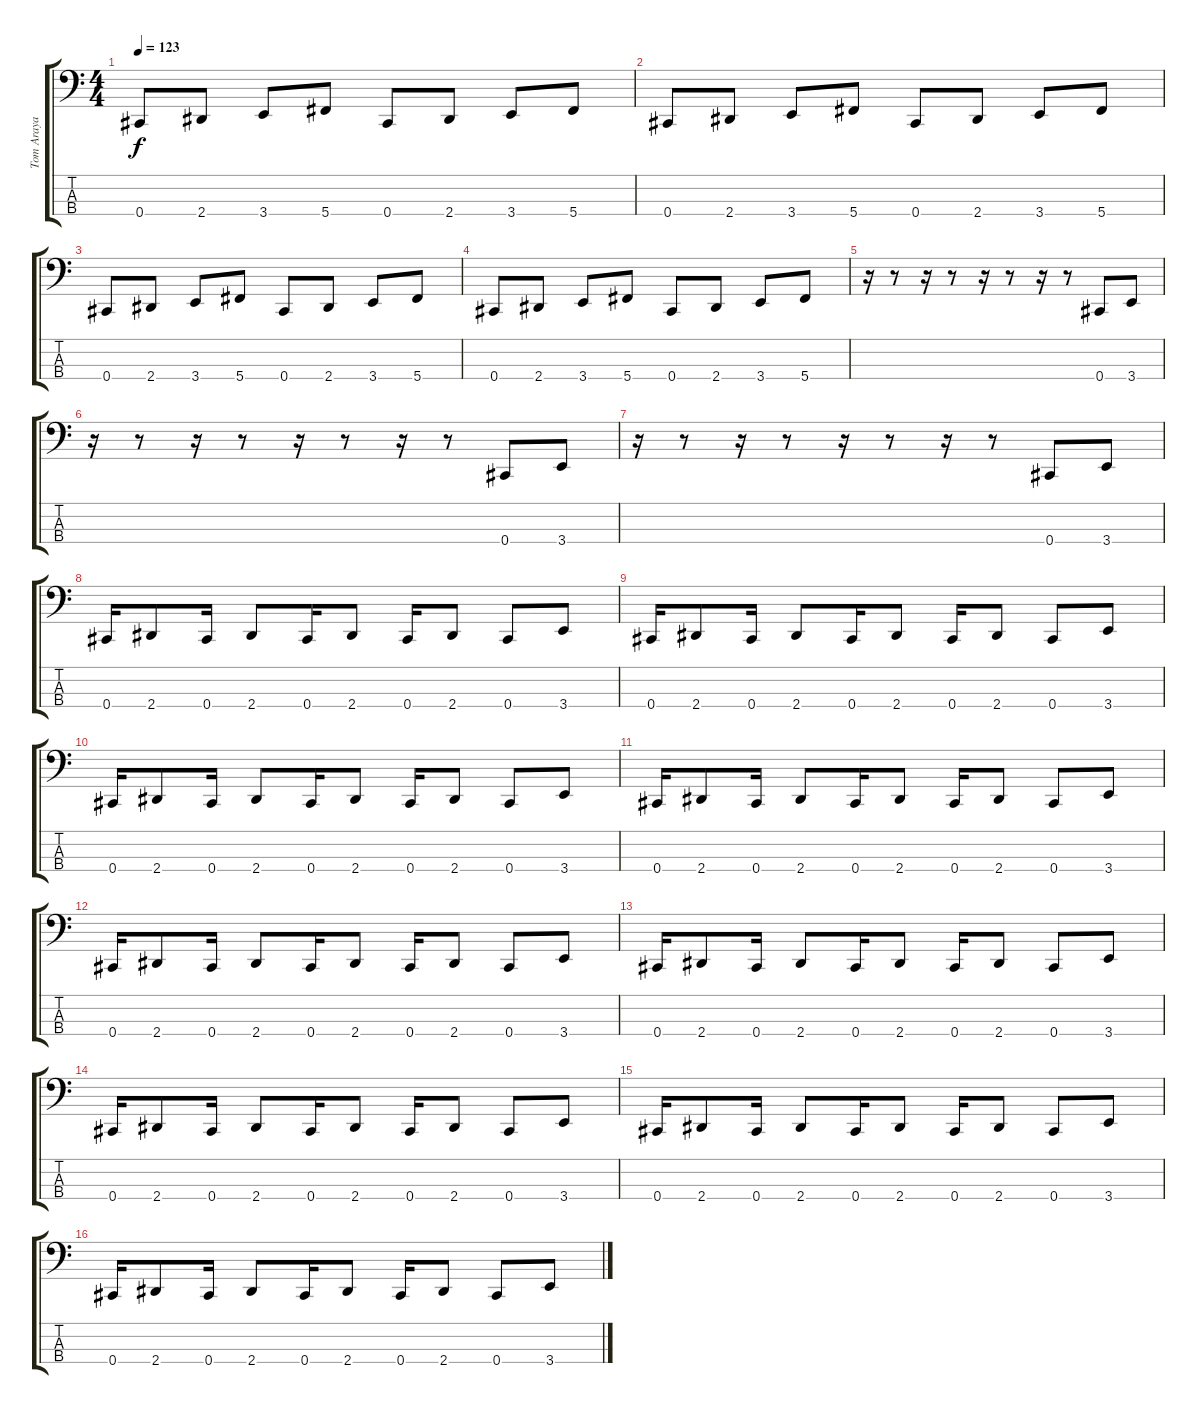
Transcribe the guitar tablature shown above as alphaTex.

\track ("Tom Araya" "Tom Araya") {instrument electricbasspick}
\staff {score tabs}
\tuning (E2 B1 Gb1 Db1) {hide}
\ts (4 4)
\tempo 123
\clef f4
\ks c
0.4.8{dy f} 2.4.8 3.4.8 5.4.8 0.4.8 2.4.8 3.4.8 5.4.8 |
0.4.8 2.4.8 3.4.8 5.4.8 0.4.8 2.4.8 3.4.8 5.4.8 |
0.4.8 2.4.8 3.4.8 5.4.8 0.4.8 2.4.8 3.4.8 5.4.8 |
0.4.8 2.4.8 3.4.8 5.4.8 0.4.8 2.4.8 3.4.8 5.4.8 |
r.16 r.8 r.16 r.8 r.16 r.8 r.16 r.8 0.4.8 3.4.8 |
r.16 r.8 r.16 r.8 r.16 r.8 r.16 r.8 0.4.8 3.4.8 |
r.16 r.8 r.16 r.8 r.16 r.8 r.16 r.8 0.4.8 3.4.8 |
0.4.16 2.4.8 0.4.16 2.4.8 0.4.16 2.4.8 0.4.16 2.4.8 0.4.8 3.4.8 |
0.4.16 2.4.8 0.4.16 2.4.8 0.4.16 2.4.8 0.4.16 2.4.8 0.4.8 3.4.8 |
0.4.16 2.4.8 0.4.16 2.4.8 0.4.16 2.4.8 0.4.16 2.4.8 0.4.8 3.4.8 |
0.4.16 2.4.8 0.4.16 2.4.8 0.4.16 2.4.8 0.4.16 2.4.8 0.4.8 3.4.8 |
0.4.16 2.4.8 0.4.16 2.4.8 0.4.16 2.4.8 0.4.16 2.4.8 0.4.8 3.4.8 |
0.4.16 2.4.8 0.4.16 2.4.8 0.4.16 2.4.8 0.4.16 2.4.8 0.4.8 3.4.8 |
0.4.16 2.4.8 0.4.16 2.4.8 0.4.16 2.4.8 0.4.16 2.4.8 0.4.8 3.4.8 |
0.4.16 2.4.8 0.4.16 2.4.8 0.4.16 2.4.8 0.4.16 2.4.8 0.4.8 3.4.8 |
0.4.16 2.4.8 0.4.16 2.4.8 0.4.16 2.4.8 0.4.16 2.4.8 0.4.8 3.4.8
